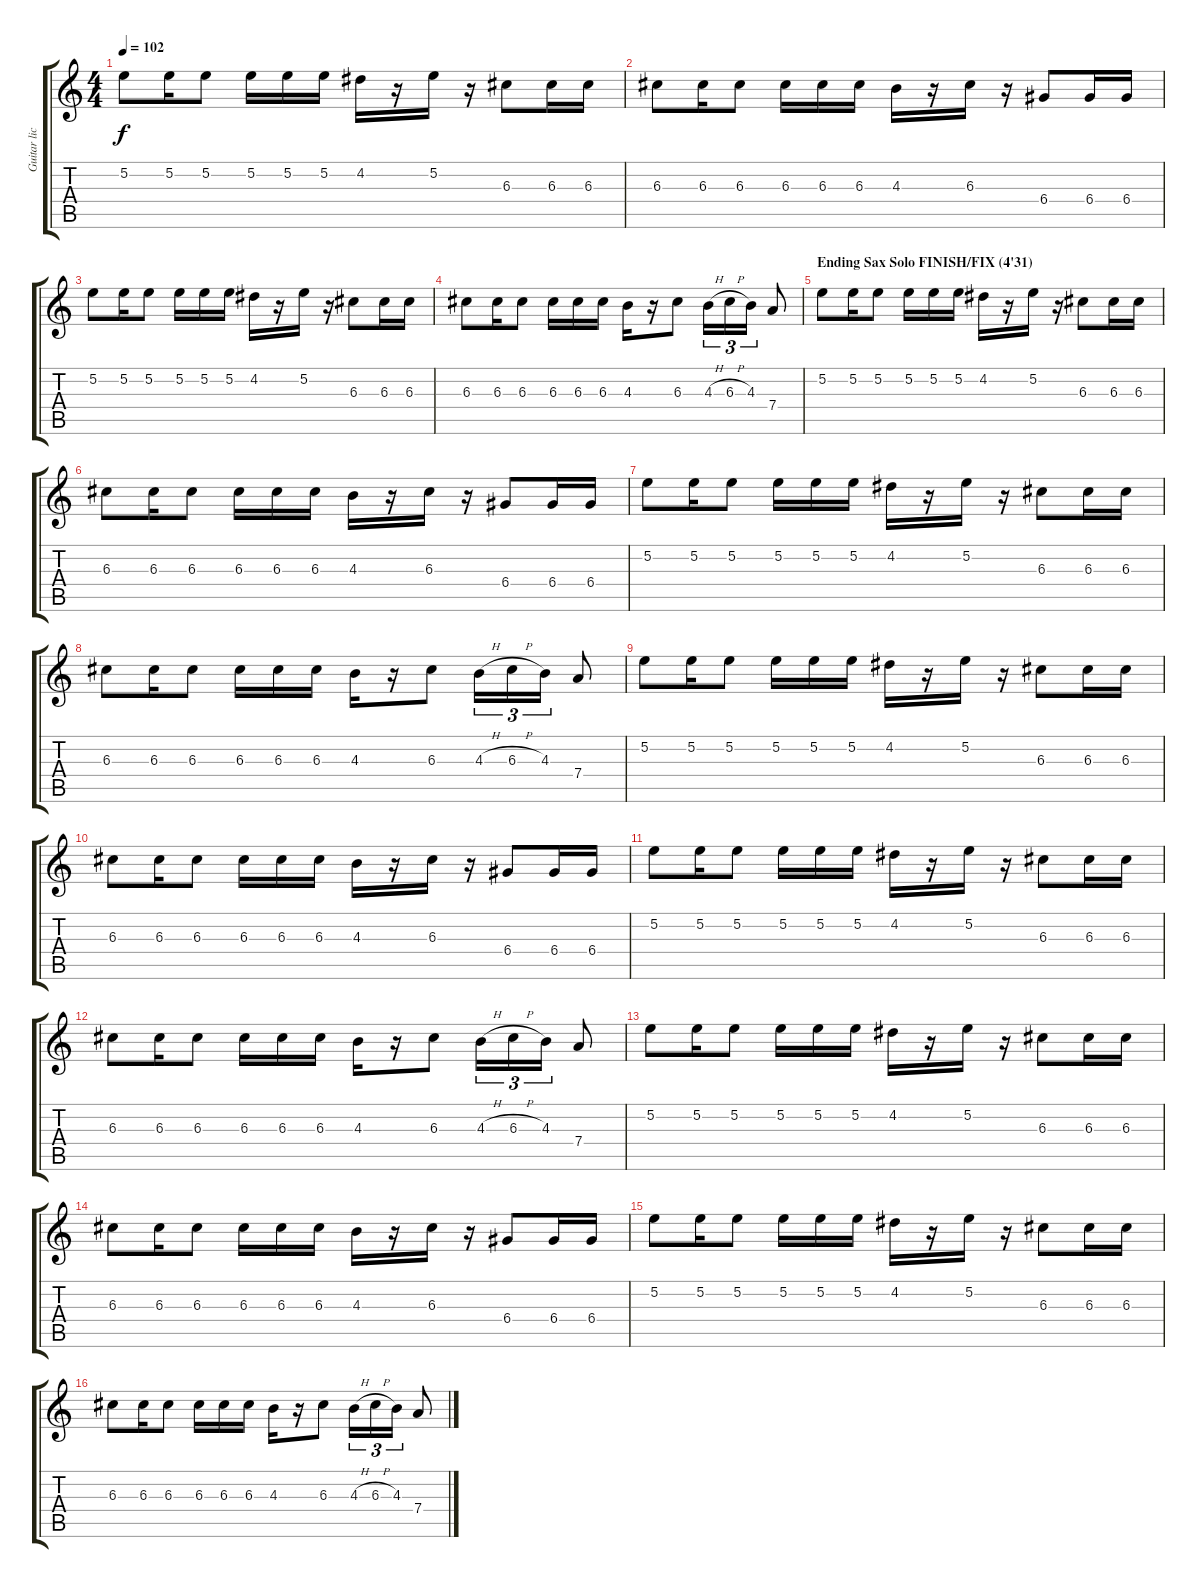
\track ("Guitar licks harmony" "Guitar lic") {instrument electricguitarjazz}
\staff {score tabs}
\tuning (E4 B3 G3 D3 A2 E2) {hide}
\ts (4 4)
\tempo 102
\clef g2
\ks c
5.2.8{dy f} 5.2.16 5.2.8 5.2.16 5.2.16 5.2.16 4.2.16 r.16 5.2.16 r.16 6.3.8 6.3.16 6.3.16 |
6.3.8 6.3.16 6.3.8 6.3.16 6.3.16 6.3.16 4.3.16 r.16 6.3.16 r.16 6.4.8 6.4.16 6.4.16 |
5.2.8 5.2.16 5.2.8 5.2.16 5.2.16 5.2.16 4.2.16 r.16 5.2.16 r.16 6.3.8 6.3.16 6.3.16 |
6.3.8 6.3.16 6.3.8 6.3.16 6.3.16 6.3.16 4.3.16 r.16 6.3.8 4.3{h}.16{tu (3 2)} 6.3{h}.16{tu (3 2)} 4.3.16{tu (3 2)} 7.4.8 |
\section ("" "Ending Sax Solo FINISH/FIX (4'31)")
5.2.8 5.2.16 5.2.8 5.2.16 5.2.16 5.2.16 4.2.16 r.16 5.2.16 r.16 6.3.8 6.3.16 6.3.16 |
6.3.8 6.3.16 6.3.8 6.3.16 6.3.16 6.3.16 4.3.16 r.16 6.3.16 r.16 6.4.8 6.4.16 6.4.16 |
5.2.8 5.2.16 5.2.8 5.2.16 5.2.16 5.2.16 4.2.16 r.16 5.2.16 r.16 6.3.8 6.3.16 6.3.16 |
6.3.8 6.3.16 6.3.8 6.3.16 6.3.16 6.3.16 4.3.16 r.16 6.3.8 4.3{h}.16{tu (3 2)} 6.3{h}.16{tu (3 2)} 4.3.16{tu (3 2)} 7.4.8 |
5.2.8 5.2.16 5.2.8 5.2.16 5.2.16 5.2.16 4.2.16 r.16 5.2.16 r.16 6.3.8 6.3.16 6.3.16 |
6.3.8 6.3.16 6.3.8 6.3.16 6.3.16 6.3.16 4.3.16 r.16 6.3.16 r.16 6.4.8 6.4.16 6.4.16 |
5.2.8 5.2.16 5.2.8 5.2.16 5.2.16 5.2.16 4.2.16 r.16 5.2.16 r.16 6.3.8 6.3.16 6.3.16 |
6.3.8 6.3.16 6.3.8 6.3.16 6.3.16 6.3.16 4.3.16 r.16 6.3.8 4.3{h}.16{tu (3 2)} 6.3{h}.16{tu (3 2)} 4.3.16{tu (3 2)} 7.4.8 |
5.2.8 5.2.16 5.2.8 5.2.16 5.2.16 5.2.16 4.2.16 r.16 5.2.16 r.16 6.3.8 6.3.16 6.3.16 |
6.3.8 6.3.16 6.3.8 6.3.16 6.3.16 6.3.16 4.3.16 r.16 6.3.16 r.16 6.4.8 6.4.16 6.4.16 |
5.2.8 5.2.16 5.2.8 5.2.16 5.2.16 5.2.16 4.2.16 r.16 5.2.16 r.16 6.3.8 6.3.16 6.3.16 |
6.3.8 6.3.16 6.3.8 6.3.16 6.3.16 6.3.16 4.3.16 r.16 6.3.8 4.3{h}.16{tu (3 2)} 6.3{h}.16{tu (3 2)} 4.3.16{tu (3 2)} 7.4.8
